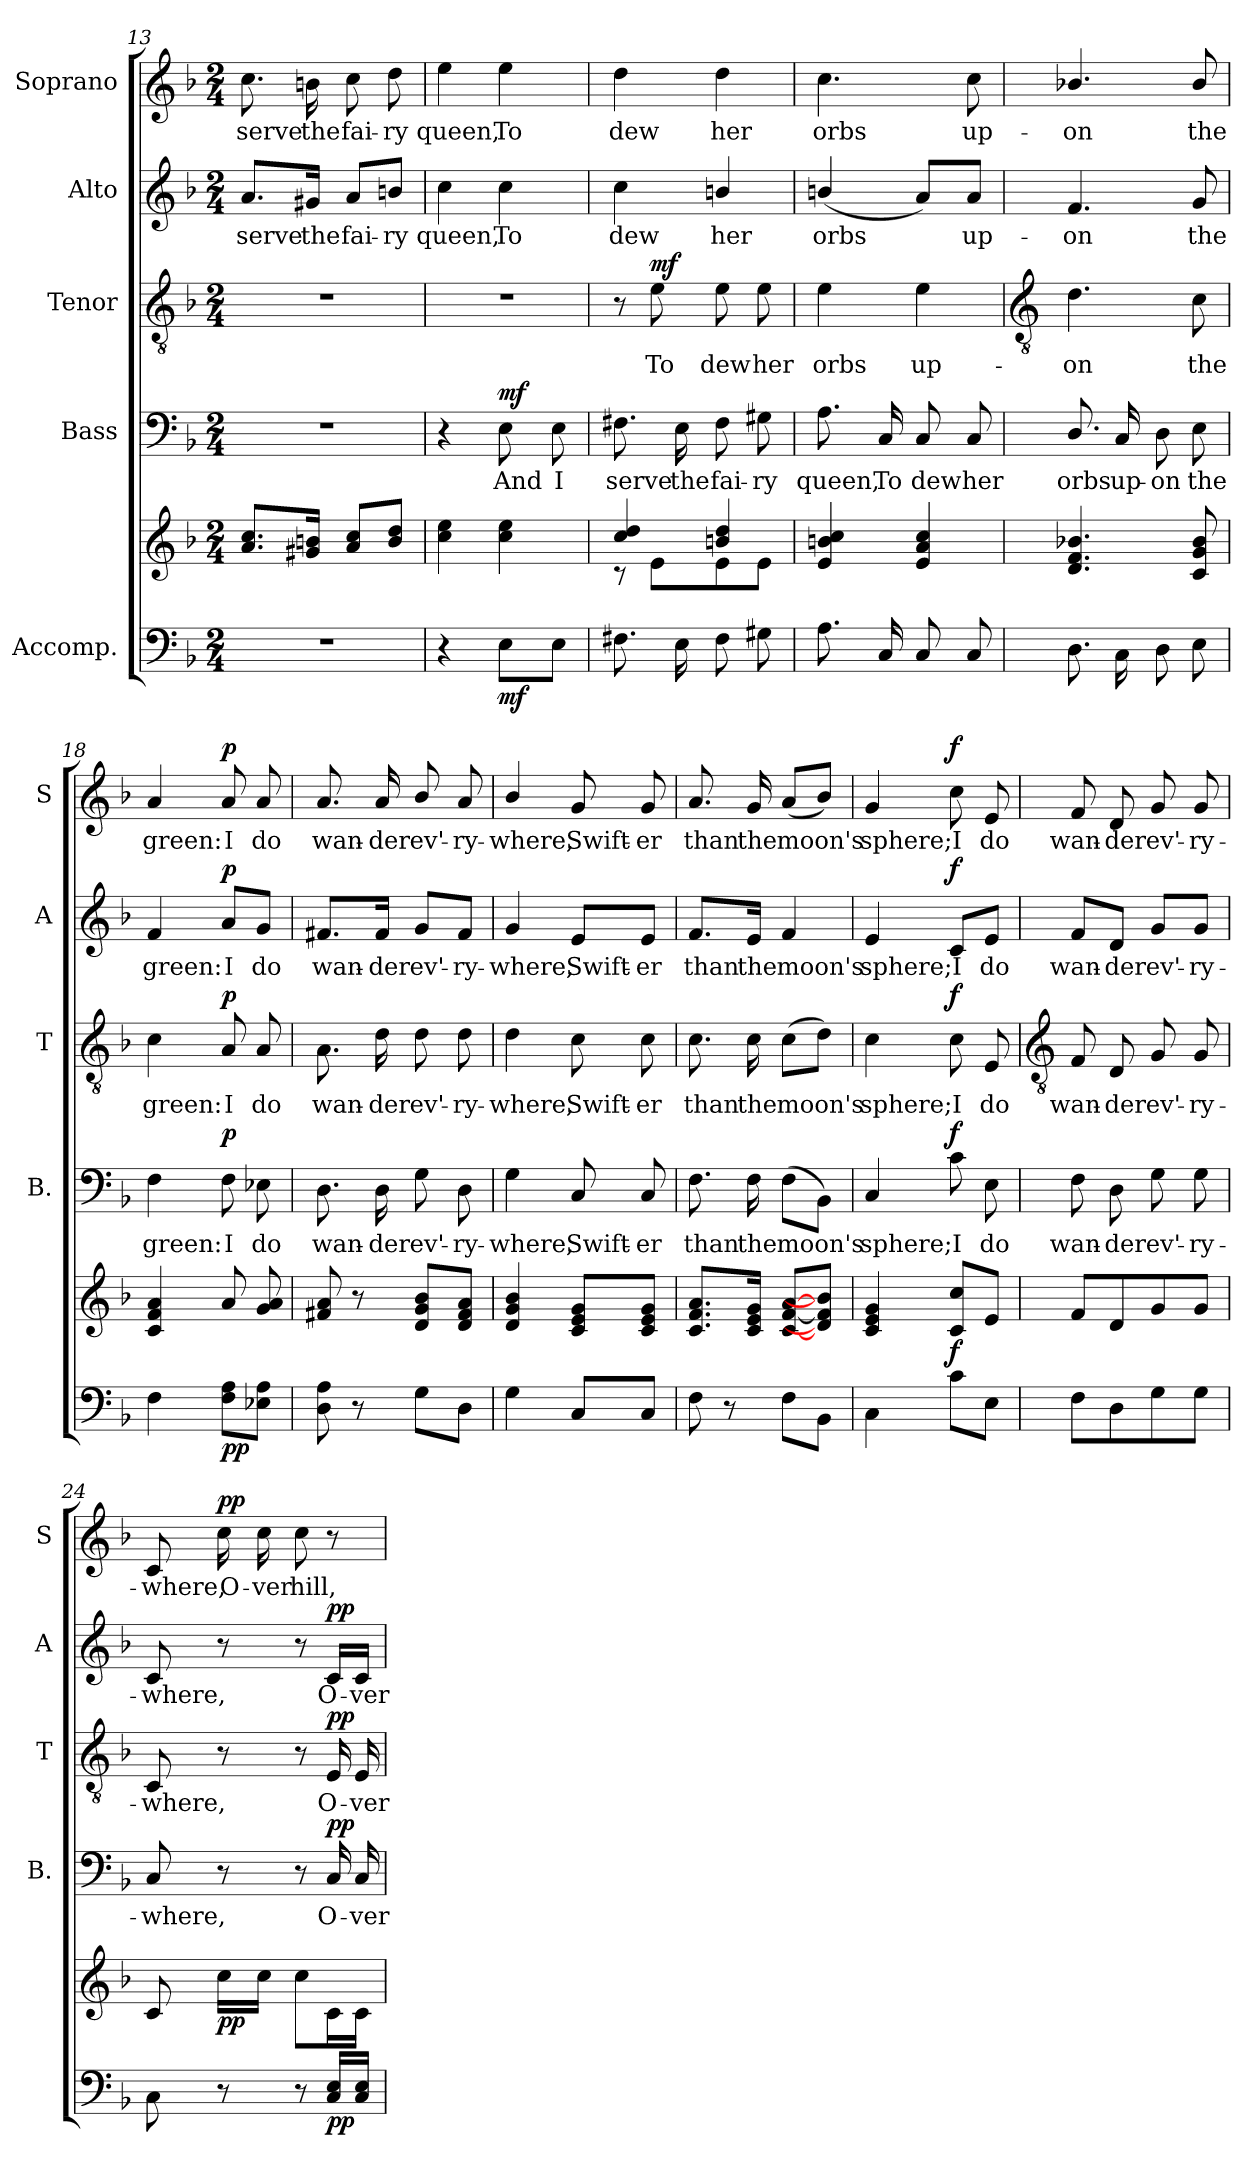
**kern	**kern	**dynam	**kern	**text	**dynam	**kern	**text	**dynam	**kern	**text	**dynam	**kern	**text	**dynam
*part5	*part5	*part5	*part4	*part4	*part4	*part3	*part3	*part3	*part2	*part2	*part2	*part1	*part1	*part1
*staff6	*staff5	*staff5/6	*staff4	*staff4	*staff4	*staff3	*staff3	*staff3	*staff2	*staff2	*staff2	*staff1	*staff1	*staff1
*I"Accomp.	*	*	*I"Bass	*	*	*I"Tenor	*	*	*I"Alto	*	*	*I"Soprano	*	*
*	*	*	*I'B.	*	*	*I'T	*	*	*I'A	*	*	*I'S	*	*
*clefF4	*clefG2	*	*clefF4	*	*	*clefGv2	*	*	*clefG2	*	*	*clefG2	*	*
*k[b-]	*k[b-]	*	*k[b-]	*	*	*k[b-]	*	*	*k[b-]	*	*	*k[b-]	*	*
*F:	*F:	*	*F:	*	*	*F:	*	*	*F:	*	*	*F:	*	*
*M2/4	*M2/4	*	*M2/4	*	*	*M2/4	*	*	*M2/4	*	*	*M2/4	*	*
=13	=13	=13	=13	=13	=13	=13	=13	=13	=13	=13	=13	=13	=13	=13
*	*^	*	*	*	*	*	*	*	*	*	*	*	*	*
!LO:N:vis=1	!	!LO:N:vis=1	!	!LO:N:vis=1	!	!	!LO:N:vis=1	!	!	!	!LO:LY:b	!	!	!LO:LY:b	!
2r	8.a/ 8.cc/L	2ryy	.	2r	.	.	2r	.	.	8.a/L	serve	.	8.cc\	serve	.
!	!	!	!	!	!	!	!	!	!	!	!LO:LY:b	!	!	!LO:LY:b	!
.	16g#X/ 16bn/J	.	.	.	.	.	.	.	.	16g#X/Jk	the	.	16bn\	the	.
!	!	!	!	!	!	!	!	!	!	!	!LO:LY:b	!	!	!LO:LY:b	!
.	8a/ 8cc/L	.	.	.	.	.	.	.	.	8a/L	fai-	.	8cc\	fai-	.
!	!	!	!	!	!	!	!	!	!	!	!LO:LY:b	!	!	!LO:LY:b	!
.	8b/ 8dd/J	.	.	.	.	.	.	.	.	8bn/J	-ry	.	8dd\	-ry	.
=14	=14	=14	=14	=14	=14	=14	=14	=14	=14	=14	=14	=14	=14	=14	=14
!	!	!LO:N:vis=1	!	!	!	!	!LO:N:vis=1	!	!	!	!LO:LY:b	!	!	!LO:LY:b	!
4r	4cc\ 4ee\	2ryy	.	4r	.	.	2r	.	.	4cc\	queen,	.	4ee\	queen,	.
!	!	!	!LO:DY:b=2	!	!LO:LY:b	!LO:DY:b	!	!	!	!	!LO:LY:b	!	!	!LO:LY:b	!
8E\L	4cc\ 4ee\	.	mf	8E\	And	mf	.	.	.	4cc\	To	.	4ee\	To	.
!	!	!	!	!	!LO:LY:b	!	!	!	!	!	!	!	!	!	!
8E\J	.	.	.	8E\	I	.	.	.	.	.	.	.	.	.	.
=15	=15	=15	=15	=15	=15	=15	=15	=15	=15	=15	=15	=15	=15	=15	=15
!	!	!	!	!	!LO:LY:b	!	!	!	!	!	!LO:LY:b	!	!	!LO:LY:b	!
8.F#X\L	4cc/ 4dd/	8r	.	8.F#X\	serve	.	8r	.	.	4cc\	dew	.	4dd\	dew	.
!	!	!	!	!	!	!	!	!LO:LY:b	!LO:DY:b	!	!	!	!	!	!
.	.	8e\L	.	.	.	.	8e\	To	mf	.	.	.	.	.	.
!	!	!	!	!	!LO:LY:b	!	!	!	!	!	!	!	!	!	!
16E\L	.	.	.	16E\	the	.	.	.	.	.	.	.	.	.	.
!	!	!	!	!	!LO:LY:b	!	!	!LO:LY:b	!	!	!LO:LY:b	!	!	!LO:LY:b	!
8F#\	4bn/ 4dd/	8e\	.	8F#\	fai-	.	8e\	dew	.	4bn/	her	.	4dd\	her	.
!	!	!	!	!	!LO:LY:b	!	!	!LO:LY:b	!	!	!	!	!	!	!
8G#X\J	.	8e\J	.	8G#X\	-ry	.	8e\	her	.	.	.	.	.	.	.
=16	=16	=16	=16	=16	=16	=16	=16	=16	=16	=16	=16	=16	=16	=16	=16
!	!	!	!	!	!LO:LY:b	!	!	!LO:LY:b	!	!	!LO:LY:b	!	!	!LO:LY:b	!
8.A\L	4e/ 4bn/ 4cc/	2ryy	.	8.A\	queen,	.	4e\	orbs	.	(<4bn/	orbs	.	4.cc\	orbs	.
!	!	!	!	!	!LO:LY:b	!	!	!	!	!	!	!	!	!	!
16C/L	.	.	.	16C/	To	.	.	.	.	.	.	.	.	.	.
!	!	!	!	!	!LO:LY:b	!	!	!LO:LY:b	!	!	!	!	!	!	!
8C/	4e/ 4a/ 4cc/	.	.	8C/	dew	.	4e\	up-	.	8a/L)	.	.	.	.	.
!	!	!	!	!	!LO:LY:b	!	!	!	!	!	!LO:LY:b	!	!	!LO:LY:b	!
8C/J	.	.	.	8C/	her	.	.	.	.	8a/J	up-	.	8cc\	up-	.
*	*v	*v	*	*	*	*	*	*	*	*	*	*	*	*	*
!!LO:LB:g=z
=17	=17	=17	=17	=17	=17	=17	=17	=17	=17	=17	=17	=17	=17	=17
*	*	*	*	*	*	*clefGv2	*	*	*	*	*	*	*	*
!	!	!	!	!LO:LY:b	!	!	!LO:LY:b	!	!	!LO:LY:b	!	!	!LO:LY:b	!
8.D\L	4.d/ 4.f/ 4.b-X/	.	8.D/	orbs	.	4.d\	-on	.	4.f/	-on	.	4.b-X/	-on	.
!	!	!	!	!LO:LY:b	!	!	!	!	!	!	!	!	!	!
16C\L	.	.	16C/	up-	.	.	.	.	.	.	.	.	.	.
!	!	!	!	!LO:LY:b	!	!	!	!	!	!	!	!	!	!
8D\	.	.	8D\	-on	.	.	.	.	.	.	.	.	.	.
!	!	!	!	!LO:LY:b	!	!	!LO:LY:b	!	!	!LO:LY:b	!	!	!LO:LY:b	!
8E\J	8c/ 8g/ 8b-/	.	8E\	the	.	8c\	the	.	8g/	the	.	8b-/	the	.
=18	=18	=18	=18	=18	=18	=18	=18	=18	=18	=18	=18	=18	=18	=18
!	!	!	!	!LO:LY:b	!	!	!LO:LY:b	!	!	!LO:LY:b	!	!	!LO:LY:b	!
4F\	4c/ 4f/ 4a/	.	4F\	green:	.	4c\	green:	.	4f/	green:	.	4a/	green:	.
!	!	!LO:DY:b=2	!	!LO:LY:b	!	!	!LO:LY:b	!	!	!LO:LY:b	!	!	!LO:LY:b	!
!	!	!LO:DY:n=1:b	!	!	!LO:DY:b	!	!	!LO:DY:b	!	!	!LO:DY:b	!	!	!LO:DY:b
8F\ 8A\L	8a/	p p	8F\	I	p	8A/	I	p	8a/L	I	p	8a/	I	p
!	!	!	!	!LO:LY:b	!	!	!LO:LY:b	!	!	!LO:LY:b	!	!	!LO:LY:b	!
8E-X\ 8A\J	8g/ 8a/	.	8E-X\	do	.	8A/	do	.	8g/J	do	.	8a/	do	.
=19	=19	=19	=19	=19	=19	=19	=19	=19	=19	=19	=19	=19	=19	=19
!	!	!	!	!LO:LY:b	!	!	!LO:LY:b	!	!	!LO:LY:b	!	!	!LO:LY:b	!
8D\ 8A\	8f#X/ 8a/	.	8.D\	wan-	.	8.A\	wan-	.	8.f#X/L	wan-	.	8.a/	wan-	.
8r	8r	.	.	.	.	.	.	.	.	.	.	.	.	.
!	!	!	!	!LO:LY:b	!	!	!LO:LY:b	!	!	!LO:LY:b	!	!	!LO:LY:b	!
.	.	.	16D\	-der	.	16d\	-der	.	16f#/Jk	-der	.	16a/	-der	.
!	!	!	!	!LO:LY:b	!	!	!LO:LY:b	!	!	!LO:LY:b	!	!	!LO:LY:b	!
8G\L	8d/ 8g/ 8b-/L	.	8G\	ev'-	.	8d\	ev'-	.	8g/L	ev'-	.	8b-/	ev'-	.
!	!	!	!	!LO:LY:b	!	!	!LO:LY:b	!	!	!LO:LY:b	!	!	!LO:LY:b	!
8D\J	8d/ 8f#/ 8a/J	.	8D\	-ry-	.	8d\	-ry-	.	8f#/J	-ry-	.	8a/	-ry-	.
=20	=20	=20	=20	=20	=20	=20	=20	=20	=20	=20	=20	=20	=20	=20
!	!	!	!	!LO:LY:b	!	!	!LO:LY:b	!	!	!LO:LY:b	!	!	!LO:LY:b	!
4G\	4d/ 4g/ 4b-/	.	4G\	-where,	.	4d\	-where,	.	4g/	-where,	.	4b-/	-where,	.
!	!	!	!	!LO:LY:b	!	!	!LO:LY:b	!	!	!LO:LY:b	!	!	!LO:LY:b	!
8C/L	8c/ 8e/ 8g/L	.	8C/	Swift-	.	8c\	Swift-	.	8e/L	Swift-	.	8g/	Swift-	.
!	!	!	!	!LO:LY:b	!	!	!LO:LY:b	!	!	!LO:LY:b	!	!	!LO:LY:b	!
8C/J	8c/ 8e/ 8g/J	.	8C/	-er	.	8c\	-er	.	8e/J	-er	.	8g/	-er	.
=21	=21	=21	=21	=21	=21	=21	=21	=21	=21	=21	=21	=21	=21	=21
!	!	!	!	!LO:LY:b	!	!	!LO:LY:b	!	!	!LO:LY:b	!	!	!LO:LY:b	!
8F\	8.c/ 8.f/ 8.a/L	.	8.F\	than	.	8.c\	than	.	8.f/L	than	.	8.a/	than	.
8r	.	.	.	.	.	.	.	.	.	.	.	.	.	.
!	!	!	!	!LO:LY:b	!	!	!LO:LY:b	!	!	!LO:LY:b	!	!	!LO:LY:b	!
.	16c/ 16e/ 16g/J	.	16F\	the	.	16c\	the	.	16e/Jk	the	.	16g/	the	.
!	!	!	!	!LO:LY:b	!	!	!LO:LY:b	!	!	!LO:LY:b	!	!	!LO:LY:b	!
8F\L	[8c/ [8f/ [8a/L	.	(>8F\L	moon's	.	(>8c\L	moon's	.	4f/	moon's	.	(<8a/L	moon's	.
8BB-\J	8d/] 8f/] 8b-/]J	.	8BB-\J)	.	.	8d\J)	.	.	.	.	.	8b-/J)	.	.
=22	=22	=22	=22	=22	=22	=22	=22	=22	=22	=22	=22	=22	=22	=22
!	!	!	!	!LO:LY:b	!	!	!LO:LY:b	!	!	!LO:LY:b	!	!	!LO:LY:b	!
4C\	4c/ 4e/ 4g/	.	4C/	sphere;	.	4c\	sphere;	.	4e/	sphere;	.	4g/	sphere;	.
!	!	!LO:DY:b	!	!LO:LY:b	!LO:DY:b	!	!LO:LY:b	!LO:DY:b	!	!LO:LY:b	!LO:DY:b	!	!LO:LY:b	!LO:DY:b
8c\L	8c/ 8cc/L	f	8c\	I	f	8c\	I	f	8c/L	I	f	8cc\	I	f
!	!	!	!	!LO:LY:b	!	!	!LO:LY:b	!	!	!LO:LY:b	!	!	!LO:LY:b	!
8E\J	8e/J	.	8E\	do	.	8E/	do	.	8e/J	do	.	8e/	do	.
!!LO:LB:g=z
=23	=23	=23	=23	=23	=23	=23	=23	=23	=23	=23	=23	=23	=23	=23
*	*	*	*	*	*	*clefGv2	*	*	*	*	*	*	*	*
!	!	!	!	!LO:LY:b	!	!	!LO:LY:b	!	!	!LO:LY:b	!	!	!LO:LY:b	!
8F\L	8f/L	.	8F\	wan-	.	8F/	wan-	.	8f/L	wan-	.	8f/	wan-	.
!	!	!	!	!LO:LY:b	!	!	!LO:LY:b	!	!	!LO:LY:b	!	!	!LO:LY:b	!
8D\	8d/	.	8D\	-der	.	8D/	-der	.	8d/J	-der	.	8d/	-der	.
!	!	!	!	!LO:LY:b	!	!	!LO:LY:b	!	!	!LO:LY:b	!	!	!LO:LY:b	!
8G\	8g/	.	8G\	ev'-	.	8G/	ev'-	.	8g/L	ev'-	.	8g/	ev'-	.
!	!	!	!	!LO:LY:b	!	!	!LO:LY:b	!	!	!LO:LY:b	!	!	!LO:LY:b	!
8G\J	8g/J	.	8G\	-ry-	.	8G/	-ry-	.	8g/J	-ry-	.	8g/	-ry-	.
=24	=24	=24	=24	=24	=24	=24	=24	=24	=24	=24	=24	=24	=24	=24
!	!	!	!	!LO:LY:b	!	!	!LO:LY:b	!	!	!LO:LY:b	!	!	!LO:LY:b	!
8C\	8c/	.	8C/	-where,	.	8C/	-where,	.	8c/	-where,	.	8c/	-where,	.
!	!	!LO:DY:b	!	!	!	!	!	!	!	!	!	!	!LO:LY:b	!LO:DY:b
8r	16cc\LL	pp	8r	.	.	8r	.	.	8r	.	.	16cc\	O-	pp
!	!	!	!	!	!	!	!	!	!	!	!	!	!LO:LY:b	!
.	16cc\JJ	.	.	.	.	.	.	.	.	.	.	16cc\	-ver	.
!	!	!	!	!	!	!	!	!	!	!	!	!	!LO:LY:b	!
8r	8cc/L	.	8r	.	.	8r	.	.	8r	.	.	8cc\	hill,	.
!	!	!LO:DY:b=2	!	!LO:LY:b	!LO:DY:b	!	!LO:LY:b	!LO:DY:b	!	!LO:LY:b	!LO:DY:b	!	!	!
16C/ 16E/LL	16c\L	pp	16C/	O-	pp	16E/	O-	pp	16c/LL	O-	pp	8r	.	.
!	!	!	!	!LO:LY:b	!	!	!LO:LY:b	!	!	!LO:LY:b	!	!	!	!
16C/ 16E/JJ	16c\JJ	.	16C/	-ver	.	16E/	-ver	.	16c/JJ	-ver	.	.	.	.
=	=	=	=	=	=	=	=	=	=	=	=	=	=	=
*-	*-	*-	*-	*-	*-	*-	*-	*-	*-	*-	*-	*-	*-	*-
